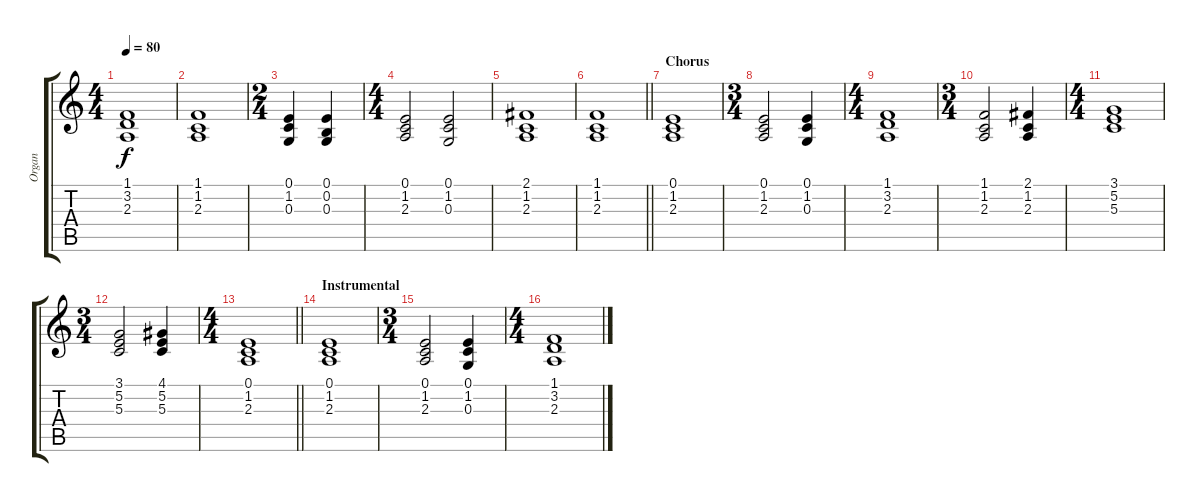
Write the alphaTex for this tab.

\track ("Organ" "Organ") {instrument percussiveorgan}
\staff {score tabs}
\tuning (E4 B3 G3 D3 A2 E2) {hide}
\ts (4 4)
\tempo 80
\clef g2
\ks c
(1.1 3.2 2.3).1{dy f} |
(1.1 1.2 2.3).1 |
\ts (2 4)
(0.1 1.2 0.3).4 (0.1 0.2 0.3).4 |
\ts (4 4)
(0.1 1.2 2.3).2 (0.1 1.2 0.3).2 |
(2.1 1.2 2.3).1 |
\barLineRight lightlight
(1.1 1.2 2.3).1 |
\section ("" "Chorus")
(0.1 1.2 2.3).1 |
\ts (3 4)
(0.1 1.2 2.3).2 (0.1 1.2 0.3).4 |
\ts (4 4)
(1.1 3.2 2.3).1 |
\ts (3 4)
(1.1 1.2 2.3).2 (2.1 1.2 2.3).4 |
\ts (4 4)
(3.1 5.2 5.3).1 |
\ts (3 4)
(3.1 5.2 5.3).2 (4.1 5.2 5.3).4 |
\ts (4 4)
\barLineRight lightlight
(0.1 1.2 2.3).1 |
\section ("" "Instrumental")
(0.1 1.2 2.3).1 |
\ts (3 4)
(0.1 1.2 2.3).2 (0.1 1.2 0.3).4 |
\ts (4 4)
(1.1 3.2 2.3).1
